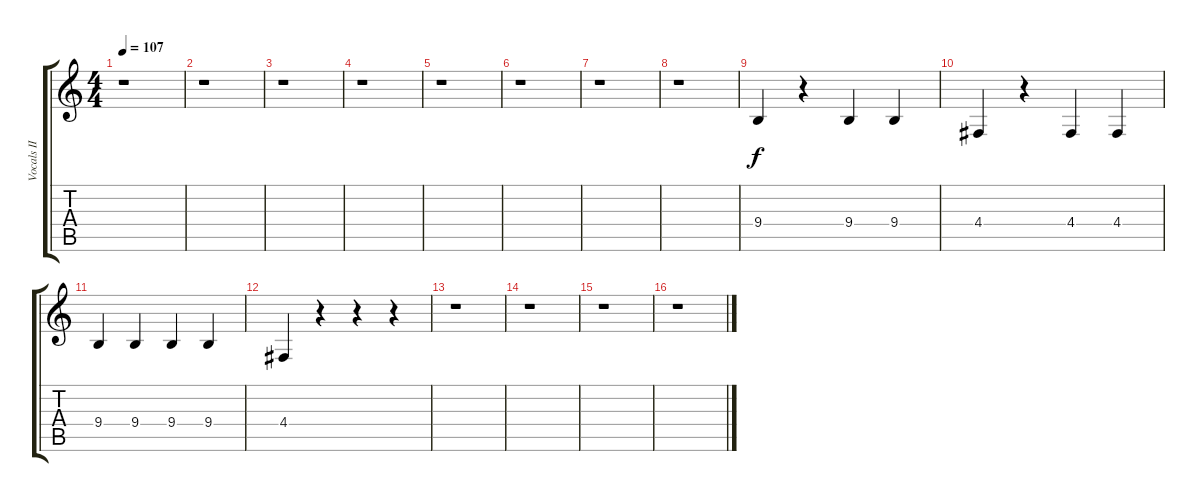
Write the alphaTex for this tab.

\track ("Vocals II" "Vocals II") {instrument lead6voice}
\staff {score tabs}
\tuning (E4 B3 G3 D3 A2 E2) {hide}
\ts (4 4)
\tempo 107
\clef g2
\ks c
r.1{dy f} |
r.1 |
r.1 |
r.1 |
r.1 |
r.1 |
r.1 |
r.1 |
9.4.4 r.4 9.4.4 9.4.4 |
4.4.4 r.4 4.4.4 4.4.4 |
9.4.4 9.4.4 9.4.4 9.4.4 |
4.4.4 r.4 r.4 r.4 |
r.1 |
r.1 |
r.1 |
r.1
